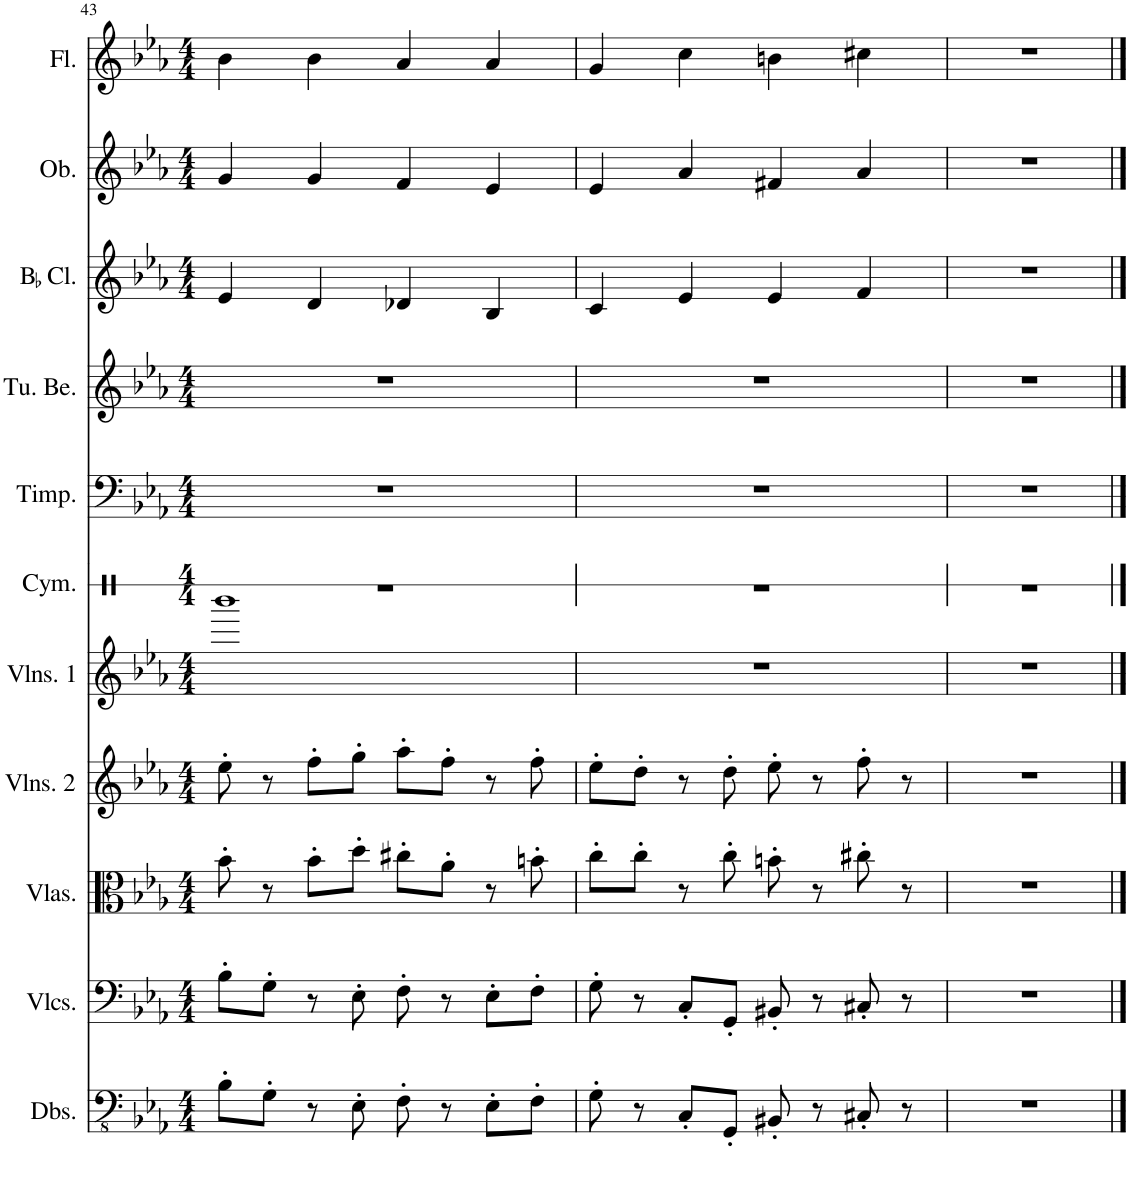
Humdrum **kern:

**kern	**kern	**kern	**kern	**kern	**kern	**kern	**kern	**kern	**kern	**kern
*part11	*part10	*part9	*part8	*part7	*part6	*part5	*part4	*part3	*part2	*part1
*staff11	*staff10	*staff9	*staff8	*staff7	*staff6	*staff5	*staff4	*staff3	*staff2	*staff1
*I"Double Basses	*I"Violoncellos	*I"Violas	*I"Violins 2	*I"Violins 1	*I"Cymbal	*I"Timpani	*I"Tubular Bells	*I"BaccidentalFlat Clarinet	*I"Oboe	*I"Flute
*I'Dbs.	*I'Vlcs.	*I'Vlas.	*I'Vlns. 2	*I'Vlns. 1	*I'Cym.	*I'Timp.	*I'Tu. Be.	*I'BaccidentalFlat Cl.	*I'Ob.	*I'Fl.
!!LO:PB:g=z
*clefFv4	*clefF4	*clefC3	*clefG2	*clefG2	*clefX	*clefF4	*clefG2	*clefG2	*clefG2	*clefG2
*	*	*	*	*	*	*	*	*ITrd1c2	*	*
*k[b-e-a-]	*k[b-e-a-]	*k[b-e-a-]	*k[b-e-a-]	*k[b-e-a-]	*k[]	*k[b-e-a-]	*k[b-e-a-]	*k[b-e-a-]	*k[b-e-a-]	*k[b-e-a-]
*M4/4	*M4/4	*M4/4	*M4/4	*M4/4	*M4/4	*M4/4	*M4/4	*M4/4	*M4/4	*M4/4
=43	=43	=43	=43	=43	=43	=43	=43	=43	=43	=43
8BB-'\L	8B-'\L	8b-'\	8ee-'\	1bbb-	1r	1r	1r	4e-/	4g/	4b-\
8GG'\J	8G'\J	8r	8r	.	.	.	.	.	.	.
8r	8r	8b-'\L	8ff'\L	.	.	.	.	4d/	4g/	4b-\
8EE-'\	8E-'\	8dd'\J	8gg'\J	.	.	.	.	.	.	.
8FF'\	8F'\	8cc#X'\L	8aa-'\L	.	.	.	.	4d-X/	4f/	4a-/
8r	8r	8a-'\J	8ff'\J	.	.	.	.	.	.	.
8EE-'\L	8E-'\L	8r	8r	.	.	.	.	4B-/	4e-/	4a-/
8FF'\J	8F'\J	8bn'\	8ff'\	.	.	.	.	.	.	.
=44	=44	=44	=44	=44	=44	=44	=44	=44	=44	=44
8GG'\	8G'\	8cc'\L	8ee-'\L	1r	1r	1r	1r	4c/	4e-/	4g/
8r	8r	8cc'\J	8dd'\J	.	.	.	.	.	.	.
8CC'/L	8C'/L	8r	8r	.	.	.	.	4e-/	4a-/	4cc\
8GGG'/J	8GG'/J	8cc'\	8dd'\	.	.	.	.	.	.	.
8BBB#X'/	8BB#X'/	8bn'\	8ee-'\	.	.	.	.	4e-/	4f#X/	4bn\
8r	8r	8r	8r	.	.	.	.	.	.	.
8CC#X'/	8C#X'/	8cc#X'\	8ff'\	.	.	.	.	4f/	4a-/	4cc#X\
8r	8r	8r	8r	.	.	.	.	.	.	.
=45	=45	=45	=45	=45	=45	=45	=45	=45	=45	=45
1r	1r	1r	1r	1r	1r	1r	1r	1r	1r	1r
==	==	==	==	==	==	==	==	==	==	==
*-	*-	*-	*-	*-	*-	*-	*-	*-	*-	*-
